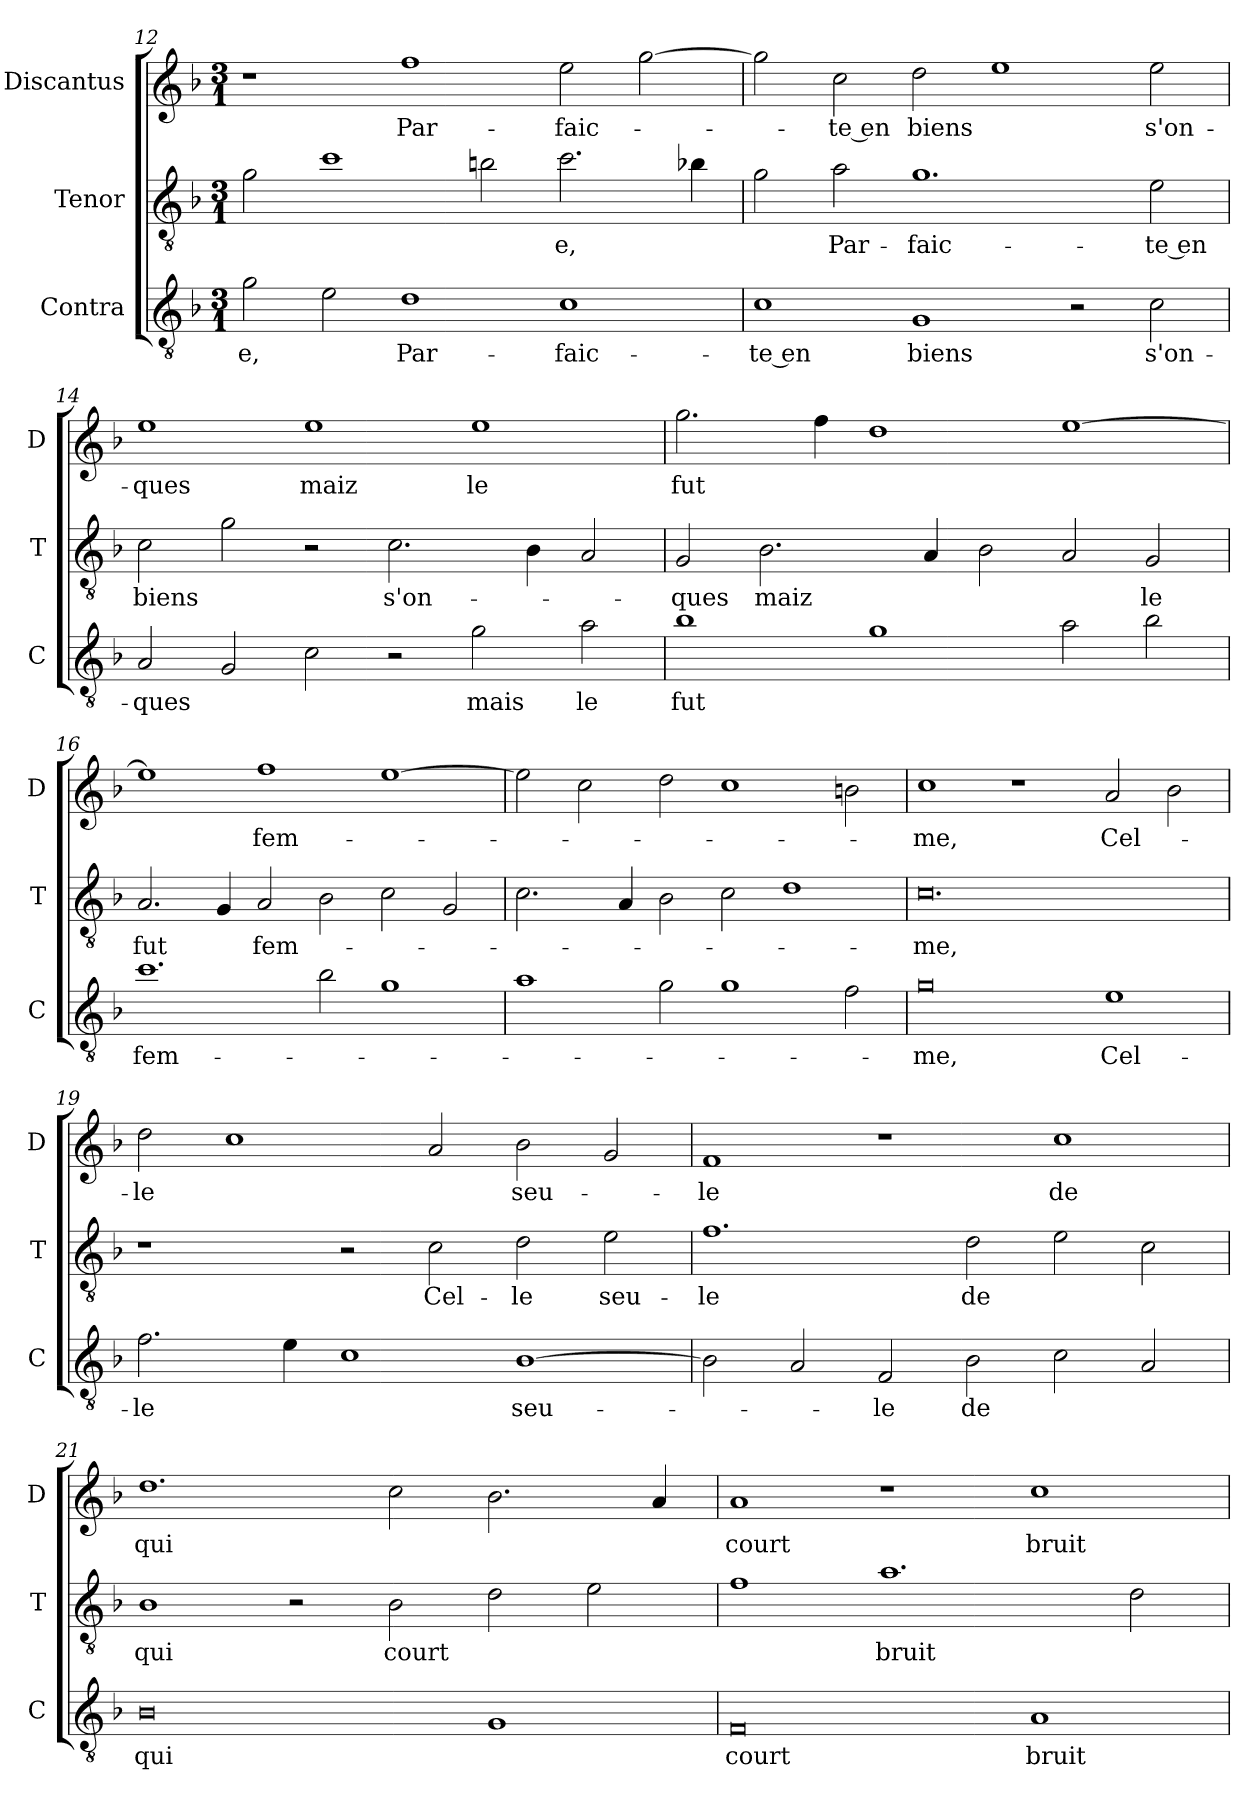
**kern	**text	**kern	**text	**kern	**text
*part3	*part3	*part2	*part2	*part1	*part1
*staff3	*staff3	*staff2	*staff2	*staff1	*staff1
*I"Contra	*	*I"Tenor	*	*I"Discantus	*
*I'C	*	*I'T	*	*I'D	*
*clefGv2	*	*clefGv2	*	*clefG2	*
*k[b-]	*	*k[b-]	*	*k[b-]	*
*M3/1	*	*M3/1	*	*M3/1	*
=12	=12	=12	=12	=12	=12
2g\	-e,	2g\	.	1r	.
2e\	.	1cc	.	.	.
1d	Par-	.	.	1ff	Par-
.	.	2bn\	.	.	.
1c	-faic-	2.cc\	-e,	2ee\	-faic-
.	.	.	.	[2gg\	.
.	.	4b-X\	.	.	.
=13	=13	=13	=13	=13	=13
1c	-te en	2g\	.	2gg\]	.
.	.	2a\	Par-	2cc\	-te en
1G	biens	1.g	-faic-	2dd\	biens
.	.	.	.	1ee	.
2r	.	.	.	.	.
2c\	s'on-	2e\	-te en	2ee\	s'on-
=14	=14	=14	=14	=14	=14
2A/	-ques	2c\	biens	1ee	-ques
2G/	.	2g\	.	.	.
2c\	.	2r	.	1ee	maiz
2r	.	2.c\	s'on-	.	.
2g\	mais	.	.	1ee	le
.	.	4B-\	.	.	.
2a\	le	2A/	.	.	.
=15	=15	=15	=15	=15	=15
1b-	fut	2G/	-ques	2.gg\	fut
.	.	2.B-\	maiz	.	.
.	.	.	.	4ff\	.
1g	.	.	.	1dd	.
.	.	4A/	.	.	.
.	.	2B-\	.	.	.
2a\	.	2A/	.	[1ee	.
2b-\	.	2G/	le	.	.
=16	=16	=16	=16	=16	=16
1.cc	fem-	2.A/	fut	1ee]	.
.	.	4G/	.	.	.
.	.	2A/	fem-	1ff	fem-
2b-\	.	2B-\	.	.	.
1g	.	2c\	.	[1ee	.
.	.	2G/	.	.	.
=17	=17	=17	=17	=17	=17
1a	.	2.c\	.	2ee\]	.
.	.	.	.	2cc\	.
.	.	4A/	.	.	.
2g\	.	2B-\	.	2dd\	.
1g	.	2c\	.	1cc	.
.	.	1d	.	.	.
2f\	.	.	.	2bn\	.
=18	=18	=18	=18	=18	=18
0g	-me,	0.c	-me,	1cc	-me,
.	.	.	.	1r	.
1e	Cel-	.	.	2a/	Cel-
.	.	.	.	2b-\	.
=19	=19	=19	=19	=19	=19
2.f\	-le	1r	.	2dd\	-le
.	.	.	.	1cc	.
4e\	.	.	.	.	.
1c	.	2r	.	.	.
.	.	2c\	Cel-	2a/	.
[1B-	seu-	2d\	-le	2b-\	seu-
.	.	2e\	seu-	2g/	.
=20	=20	=20	=20	=20	=20
2B-\]	.	1.f	-le	1f	-le
2A/	.	.	.	.	.
2F/	-le	.	.	1r	.
2B-\	de	2d\	de	.	.
2c\	.	2e\	.	1cc	de
2A/	.	2c\	.	.	.
=21	=21	=21	=21	=21	=21
0B-	qui	1B-	qui	1.dd	qui
.	.	2r	.	.	.
.	.	2B-\	court	2cc\	.
1G	.	2d\	.	2.b-\	.
.	.	2e\	.	.	.
.	.	.	.	4a/	.
=22	=22	=22	=22	=22	=22
0F	court	1f	.	1a	court
.	.	1.a	bruit	1r	.
1A	bruit	.	.	1cc	bruit
.	.	2d\	.	.	.
=	=	=	=	=	=
*-	*-	*-	*-	*-	*-
